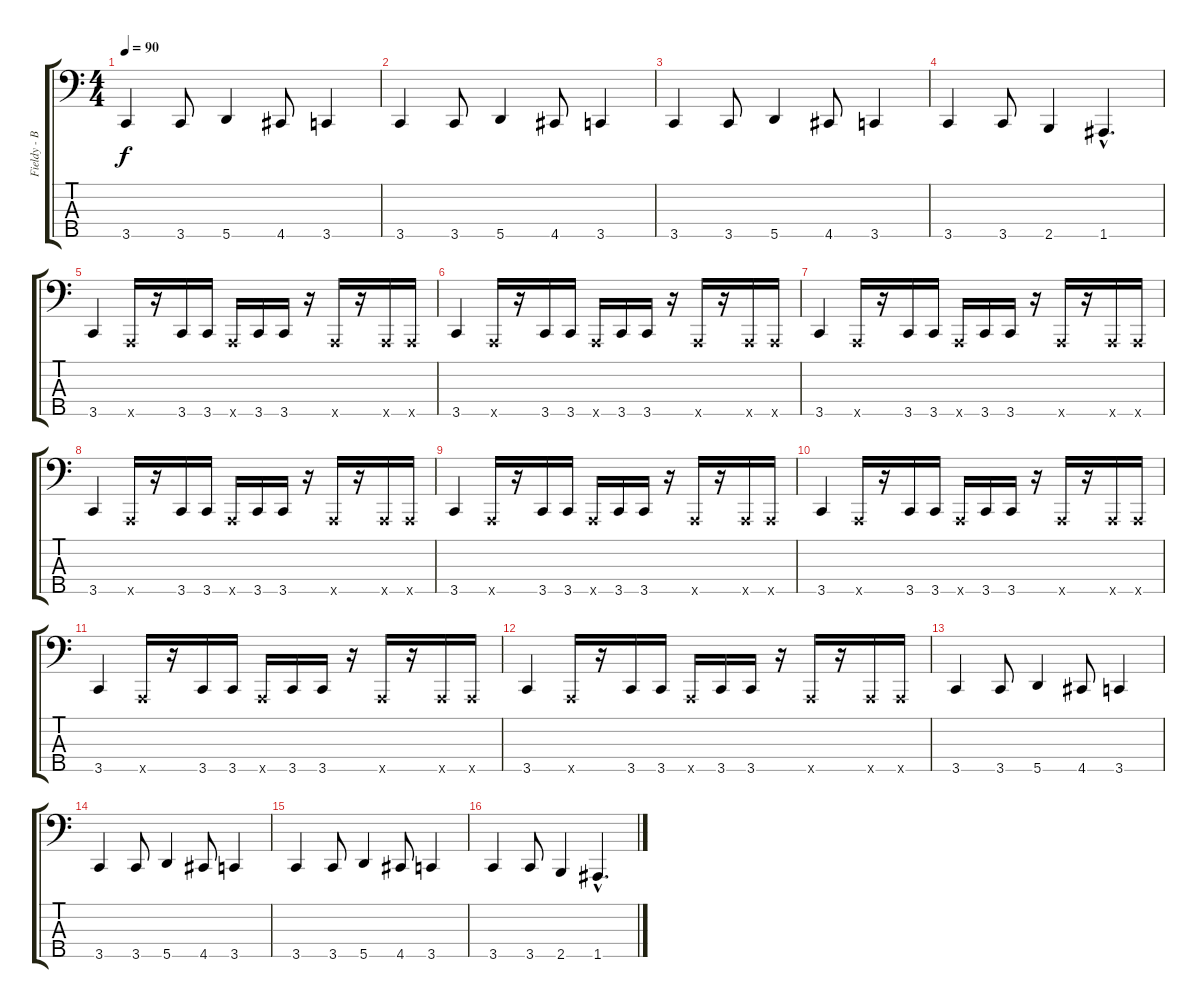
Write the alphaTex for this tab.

\track ("Fieldy - Bass" "Fieldy - B") {instrument slapbass1}
\staff {score tabs}
\tuning (F2 C2 G1 D1 A0) {hide}
\ts (4 4)
\tempo 90
\clef f4
\ks c
3.5.4{dy f} 3.5.8 5.5.4 4.5.8 3.5.4 |
3.5.4 3.5.8 5.5.4 4.5.8 3.5.4 |
3.5.4 3.5.8 5.5.4 4.5.8 3.5.4 |
3.5.4 3.5.8 2.5.4 1.5{hac}.4{d} |
3.5.4 0.5{x}.16 r.16 3.5.16 3.5.16 0.5{x}.16 3.5.16 3.5.16 r.16 0.5{x}.16 r.16 0.5{x}.16 0.5{x}.16 |
3.5.4 0.5{x}.16 r.16 3.5.16 3.5.16 0.5{x}.16 3.5.16 3.5.16 r.16 0.5{x}.16 r.16 0.5{x}.16 0.5{x}.16 |
3.5.4 0.5{x}.16 r.16 3.5.16 3.5.16 0.5{x}.16 3.5.16 3.5.16 r.16 0.5{x}.16 r.16 0.5{x}.16 0.5{x}.16 |
3.5.4 0.5{x}.16 r.16 3.5.16 3.5.16 0.5{x}.16 3.5.16 3.5.16 r.16 0.5{x}.16 r.16 0.5{x}.16 0.5{x}.16 |
3.5.4 0.5{x}.16 r.16 3.5.16 3.5.16 0.5{x}.16 3.5.16 3.5.16 r.16 0.5{x}.16 r.16 0.5{x}.16 0.5{x}.16 |
3.5.4 0.5{x}.16 r.16 3.5.16 3.5.16 0.5{x}.16 3.5.16 3.5.16 r.16 0.5{x}.16 r.16 0.5{x}.16 0.5{x}.16 |
3.5.4 0.5{x}.16 r.16 3.5.16 3.5.16 0.5{x}.16 3.5.16 3.5.16 r.16 0.5{x}.16 r.16 0.5{x}.16 0.5{x}.16 |
3.5.4 0.5{x}.16 r.16 3.5.16 3.5.16 0.5{x}.16 3.5.16 3.5.16 r.16 0.5{x}.16 r.16 0.5{x}.16 0.5{x}.16 |
3.5.4 3.5.8 5.5.4 4.5.8 3.5.4 |
3.5.4 3.5.8 5.5.4 4.5.8 3.5.4 |
3.5.4 3.5.8 5.5.4 4.5.8 3.5.4 |
3.5.4 3.5.8 2.5.4 1.5{hac}.4{d}
